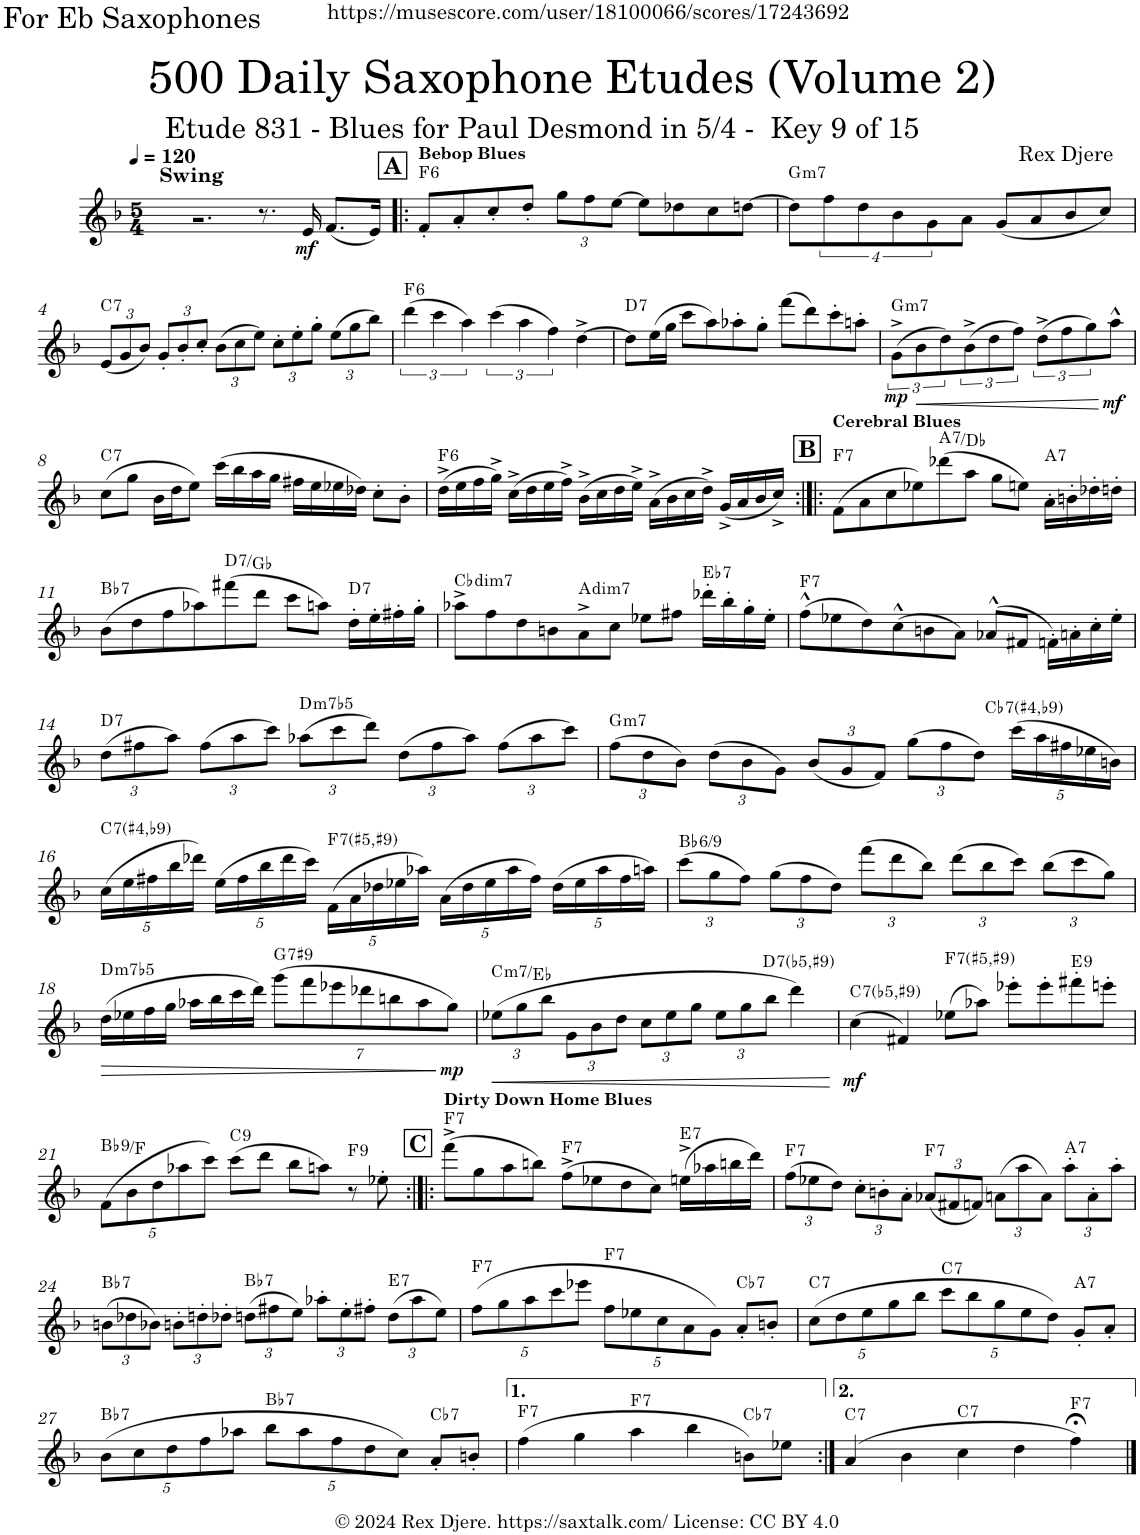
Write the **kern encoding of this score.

**kern	**dynam	**harte
*part1	*part1	*part1
*staff1	*staff1	*
*I"Alto Saxophone	*	*
*I'A. Sax.	*	*
*clefG2	*	*
*Trd5c9	*	*
*k[b-]	*	*
*M5/4	*	*
*MM120	*	*
=1	=1	=1
!LO:TX:a:B:t=Swing	!	!
2.rg	.	.
8.r	.	.
!	!LO:DY:b	!
16e/	mf	.
(8.f/L	.	.
16e/Jk)	.	.
!!LO:REH:place=s1:a:B:cj:fs=14:t=A
=2!|:	=2!|:	=2!|:
!LO:TX:a:B:t=Bebop Blues	!	!LO:H:kt=6
8f'/L	.	F:maj6
8a'/	.	.
8cc'/	.	.
8dd'/J	.	.
*Xbrackettup	*	*
12gg\L	.	.
12ff\	.	.
[12ee\J	.	.
8ee\L]	.	.
8dd-X\	.	.
8cc\	.	.
[8ddn\J	.	.
=3	=3	=3
!	!	!LO:H:kt=m7
8dd\L]	.	G:min7
8ff\	.	.
8dd\	.	.
8b-\	.	.
8g\	.	.
8a\J	.	.
(8g/L	.	.
8a/	.	.
8b-/	.	.
8cc/J)	.	.
!!LO:LB:g=z
=4	=4	=4
!	!	!LO:H:kt=7
(12e/L	.	C:7
12g/	.	.
12b-/J)	.	.
12g'/L	.	.
12b-'/	.	.
12cc'/J	.	.
(12b-\L	.	.
12cc\	.	.
12ee\J)	.	.
12cc'\L	.	.
12ee'\	.	.
12gg'\J	.	.
(12ee\L	.	.
12gg\	.	.
12bb-\J)	.	.
=5	=5	=5
*brackettup	*	*
!	!	!LO:H:kt=6
(6ddd\	.	F:maj6
6ccc\	.	.
6aa\)	.	.
(6ccc\	.	.
6aa\	.	.
6ff\)	.	.
[4dd^\	.	.
=6	=6	=6
!	!	!LO:H:kt=7
8dd\L]	.	D:7
(16ee\L	.	.
16gg\JJ	.	.
8ccc\L	.	.
8aa\)	.	.
8aa-X'\	.	.
8gg'\J	.	.
(8fff\L	.	.
8ddd\)	.	.
8ccc'\	.	.
8aan'\J	.	.
=7	=7	=7
!	!LO:DY:b	!LO:H:kt=m7
(8g^\L	mp	G:min7
!	!LO:HP:b	!
8b-\	<	.
8dd\)	.	.
(8b-^\	.	.
8dd\	.	.
8ff\J)	.	.
(8dd^\L	.	.
8ff\	.	.
8gg\)	.	.
!	!LO:DY:n=1:b	!
8aa^^\J	[ mf	.
!!LO:LB:g=z
=8	=8	=8
!	!	!LO:H:kt=7
(8cc\L	.	C:7
8gg\J	.	.
16b-\LL	.	.
16dd\J	.	.
8ee\J)	.	.
(16ccc\LL	.	.
16bb-\	.	.
16aa\	.	.
16gg\JJ	.	.
16ff#X\LL	.	.
16ee\	.	.
16ee-X\	.	.
16dd-X\JJ)	.	.
8cc'\L	.	.
8b-'\J	.	.
=9	=9	=9
!	!	!LO:H:kt=6
(16dd^\LL	.	F:maj6
16ee\	.	.
16ff\	.	.
16gg^\JJ)	.	.
(16cc^\LL	.	.
16dd\	.	.
16ee\	.	.
16ff^\JJ)	.	.
(16b-^\LL	.	.
16cc\	.	.
16dd\	.	.
16ee^\JJ)	.	.
(16a^\LL	.	.
16b-\	.	.
16cc\	.	.
16dd^\JJ)	.	.
(16g^/LL	.	.
16a/	.	.
16b-/	.	.
16cc^/JJ)	.	.
!!LO:REH:place=s1:a:B:cj:fs=14:t=B
=10:|!|:	=10:|!|:	=10:|!|:
!LO:TX:a:B:t=Cerebral Blues	!	!LO:H:kt=7
(8f\L	.	F:7
8a\	.	.
8cc\	.	.
8ee-X\)	.	.
!	!	!LO:H:kt=7
(8ddd-X\	.	A:7/b4
8aa\J	.	.
8gg\L	.	.
8een\J)	.	.
!	!	!LO:H:kt=7
16a'\LL	.	A:7
16bn'\	.	.
16dd-X'\	.	.
16ddn'\JJ	.	.
!!LO:LB:g=z
=11	=11	=11
!	!	!LO:H:kt=7
(8b-\L	.	Bb:7
8dd\	.	.
8ff\	.	.
8aa-X\)	.	.
!	!	!LO:H:kt=7
(8fff#X\	.	D:7/b4
8ddd\J	.	.
8ccc\L	.	.
8aan\J)	.	.
!	!	!LO:H:kt=7
16dd'\LL	.	D:7
16ee'\	.	.
16ff#X'\	.	.
16gg'\JJ	.	.
=12	=12	=12
!	!	!LO:H:kt=dim7
8aa-X^\L	.	Cb:dim7
8ff\	.	.
8dd\	.	.
8bn\	.	.
!	!	!LO:H:kt=dim7
8a^\	.	A:dim7
8cc\J	.	.
8ee-X\L	.	.
8ff#X\J	.	.
!	!	!LO:H:kt=7
16ddd-X'\LL	.	Eb:7
16bb-'\	.	.
16gg'\	.	.
16ee-'\JJ	.	.
=13	=13	=13
!	!	!LO:H:kt=7
(8ff^^\L	.	F:7
8ee-X\	.	.
8dd\)	.	.
(8cc^^\	.	.
8bn\	.	.
8a\J)	.	.
(8a-X^^/L	.	.
8f#X/J	.	.
16fn'\LL)	.	.
16an'\	.	.
16cc'\	.	.
16ee-'\JJ	.	.
!!LO:LB:g=z
=14	=14	=14
*Xbrackettup	*	*
!	!	!LO:H:kt=7
(12dd\L	.	D:7
12ff#X\	.	.
12aa\J)	.	.
(12ff#\L	.	.
12aa\	.	.
12ccc\J)	.	.
!	!	!LO:H:kt=m7b5
(12aa-X\L	.	D:hdim7
12ccc\	.	.
12ddd\J)	.	.
(12dd\L	.	.
12ff#\	.	.
12aa-\J)	.	.
(12ff#\L	.	.
12aa-\	.	.
12ccc\J)	.	.
=15	=15	=15
!	!	!LO:H:kt=m7
(12ff\L	.	G:min7
12dd\	.	.
12b-\J)	.	.
(12dd\L	.	.
12b-\	.	.
12g\J)	.	.
(12b-/L	.	.
12g/	.	.
12f/J)	.	.
(12gg\L	.	.
12ff\	.	.
12dd\J)	.	.
!	!	!LO:H:kt=7
(20ccc\LL	.	Cb:7(#4,b9)
20aa\	.	.
20ff#X\	.	.
20ee-X\	.	.
20bn\JJ)	.	.
!!LO:LB:g=z
=16	=16	=16
!	!	!LO:H:kt=7
(20cc\LL	.	C:7(#4,b9)
20ee\	.	.
20ff#X\	.	.
20bb-\	.	.
20ddd-X\JJ)	.	.
(20ee\LL	.	.
20ff#\	.	.
20bb-\	.	.
20ddd-\	.	.
20ccc\JJ)	.	.
!	!	!LO:H:kt=7
(20f\LL	.	F:(3,#5,b7,#9)
20a\	.	.
20dd-X\	.	.
20ee-X\	.	.
20aa-X\JJ)	.	.
(20a\LL	.	.
20dd-\	.	.
20ee-\	.	.
20aa-\	.	.
20ff#\JJ)	.	.
(20dd-\LL	.	.
20ee-\	.	.
20aa-\	.	.
20ff#\	.	.
20aan\JJ)	.	.
=17	=17	=17
!	!	!LO:H:kt=/6
(12ccc\L	.	Bb:maj6(9)
12gg\	.	.
12ff\J)	.	.
(12gg\L	.	.
12ff\	.	.
12dd\J)	.	.
(12fff\L	.	.
12ddd\	.	.
12bb-\J)	.	.
(12ddd\L	.	.
12bb-\	.	.
12ccc\J)	.	.
(12bb-\L	.	.
12ccc\	.	.
12gg\J)	.	.
!!LO:LB:g=z
=18	=18	=18
!	!LO:HP:b	!LO:H:kt=m7b5
(16dd\LL	>	D:hdim7
16ee-X\	.	.
16ff\	.	.
16gg\JJ	.	.
16aa-X\LL	.	.
16bb-\	.	.
16ccc\	.	.
16ddd\JJ)	.	.
!	!	!LO:H:kt=7
(28%3ggg\L	.	G:7(#9)
28%3fff\	.	.
28%3eee-X\	.	.
28%3ddd-X\	.	.
28%3bbn\	.	.
28%3aa-\	.	.
!	!LO:DY:n=1:b	!
28%3gg\J)	] mp	.
=19	=19	=19
!	!LO:HP:b	!LO:H:kt=m7
(12ee-X\L	<	C:min7/b3
12gg\	.	.
12bb-\J	.	.
12g\L	.	.
12b-\	.	.
12dd\J	.	.
12cc\L	.	.
12ee-\	.	.
12gg\J	.	.
12ee-\L	.	.
12gg\	.	.
12bb-\J	.	.
!	!	!LO:H:kt=7
4ddd\)	.	D:(3,b5,b7,#9)
.	[	.
=20	=20	=20
!	!LO:DY:b	!LO:H:kt=7
(4cc\	mf	C:(3,b5,b7,#9)
4f#X/)	.	.
!	!	!LO:H:kt=7
(8ee-X\L	.	F:(3,#5,b7,#9)
8aa-X\J)	.	.
8eee-X'\L	.	.
8eee-'\	.	.
!	!	!LO:H:kt=9
8fff#X'\	.	E:9
8eeen'\J	.	.
!!LO:LB:g=z
=21	=21	=21
!	!	!LO:H:kt=9
(10f\L	.	Bb:9/5
10b-\	.	.
10dd\	.	.
10aa-X\	.	.
10ccc\J)	.	.
!	!	!LO:H:kt=9
(8ccc\L	.	C:9
8ddd\J	.	.
8bb-\L	.	.
8aan\J)	.	.
!	!	!LO:H:kt=9
8r	.	F:9
8ee-X'\	.	.
!!LO:REH:place=s1:a:B:cj:fs=14:t=C
=22:|!|:	=22:|!|:	=22:|!|:
!LO:TX:a:B:t=Dirty Down Home Blues	!	!LO:H:kt=7
(8fff^\L	.	F:7
8gg\	.	.
8aa\	.	.
8bbn\J)	.	.
!	!	!LO:H:kt=7
(8ff^\L	.	F:7
8ee-X\	.	.
8dd\	.	.
8cc\J)	.	.
!	!	!LO:H:kt=7
(16een^\LL	.	E:7
16aa-X\	.	.
16bbn\	.	.
16ddd\JJ)	.	.
=23	=23	=23
!	!	!LO:H:kt=7
(12ff\L	.	F:7
12ee-X\	.	.
12dd\J)	.	.
12cc'\L	.	.
12bn'\	.	.
12a'\J	.	.
!	!	!LO:H:kt=7
(12a-X/L	.	F:7
12f#X/	.	.
12fn/J)	.	.
(12an\L	.	.
12aa\	.	.
12a\J)	.	.
!	!	!LO:H:kt=7
12aa'\L	.	A:7
12a'\	.	.
12aa'\J	.	.
!!LO:LB:g=z
=24	=24	=24
!	!	!LO:H:kt=7
(12bn\L	.	Bb:7
12dd-X\	.	.
12b-X\J)	.	.
12bn'\L	.	.
12ddn'\	.	.
12dd-X'\J	.	.
!	!	!LO:H:kt=7
(12ddn\L	.	Bb:7
12ff#X\	.	.
12ee\J)	.	.
12aa-X'\L	.	.
12ee'\	.	.
12ff#X'\J	.	.
!	!	!LO:H:kt=7
(12dd\L	.	E:7
12aa-\	.	.
12ee\J)	.	.
=25	=25	=25
!	!	!LO:H:kt=7
(10ff\L	.	F:7
10gg\	.	.
10aa\	.	.
10ccc\	.	.
10eee-X\J	.	.
!	!	!LO:H:kt=7
10ff\L	.	F:7
10ee-X\	.	.
10cc\	.	.
10a\	.	.
10g\J)	.	.
!	!	!LO:H:kt=7
8a'/L	.	Cb:7
8bn'/J	.	.
=26	=26	=26
!	!	!LO:H:kt=7
(10cc\L	.	C:7
10dd\	.	.
10ee\	.	.
10gg\	.	.
10bb-\J	.	.
!	!	!LO:H:kt=7
10ccc\L	.	C:7
10bb-\	.	.
10gg\	.	.
10ee\	.	.
10dd\J)	.	.
!	!	!LO:H:kt=7
8g'/L	.	A:7
8a'/J	.	.
!!LO:LB:g=z
=27	=27	=27
!	!	!LO:H:kt=7
(10b-\L	.	Bb:7
10cc\	.	.
10dd\	.	.
10ff\	.	.
10aa-X\J	.	.
!	!	!LO:H:kt=7
10bb-\L	.	Bb:7
10aa-\	.	.
10ff\	.	.
10dd\	.	.
10cc\J)	.	.
!	!	!LO:H:kt=7
8a'/L	.	Cb:7
8bn'/J	.	.
=28	=28	=28
!	!	!LO:H:kt=7
(4ff\	.	F:7
4gg\	.	.
!	!	!LO:H:kt=7
4aa\	.	F:7
4bb-\	.	.
!	!	!LO:H:kt=7
8bn\L)	.	Cb:7
8ee-X\J	.	.
=29:|!	=29:|!	=29:|!
!	!	!LO:H:kt=7
(4a/	.	C:7
4b-\	.	.
!	!	!LO:H:kt=7
4cc\	.	C:7
4dd\	.	.
!	!	!LO:H:kt=7
4ff;<\)	.	F:7
==	==	==
*-	*-	*-
